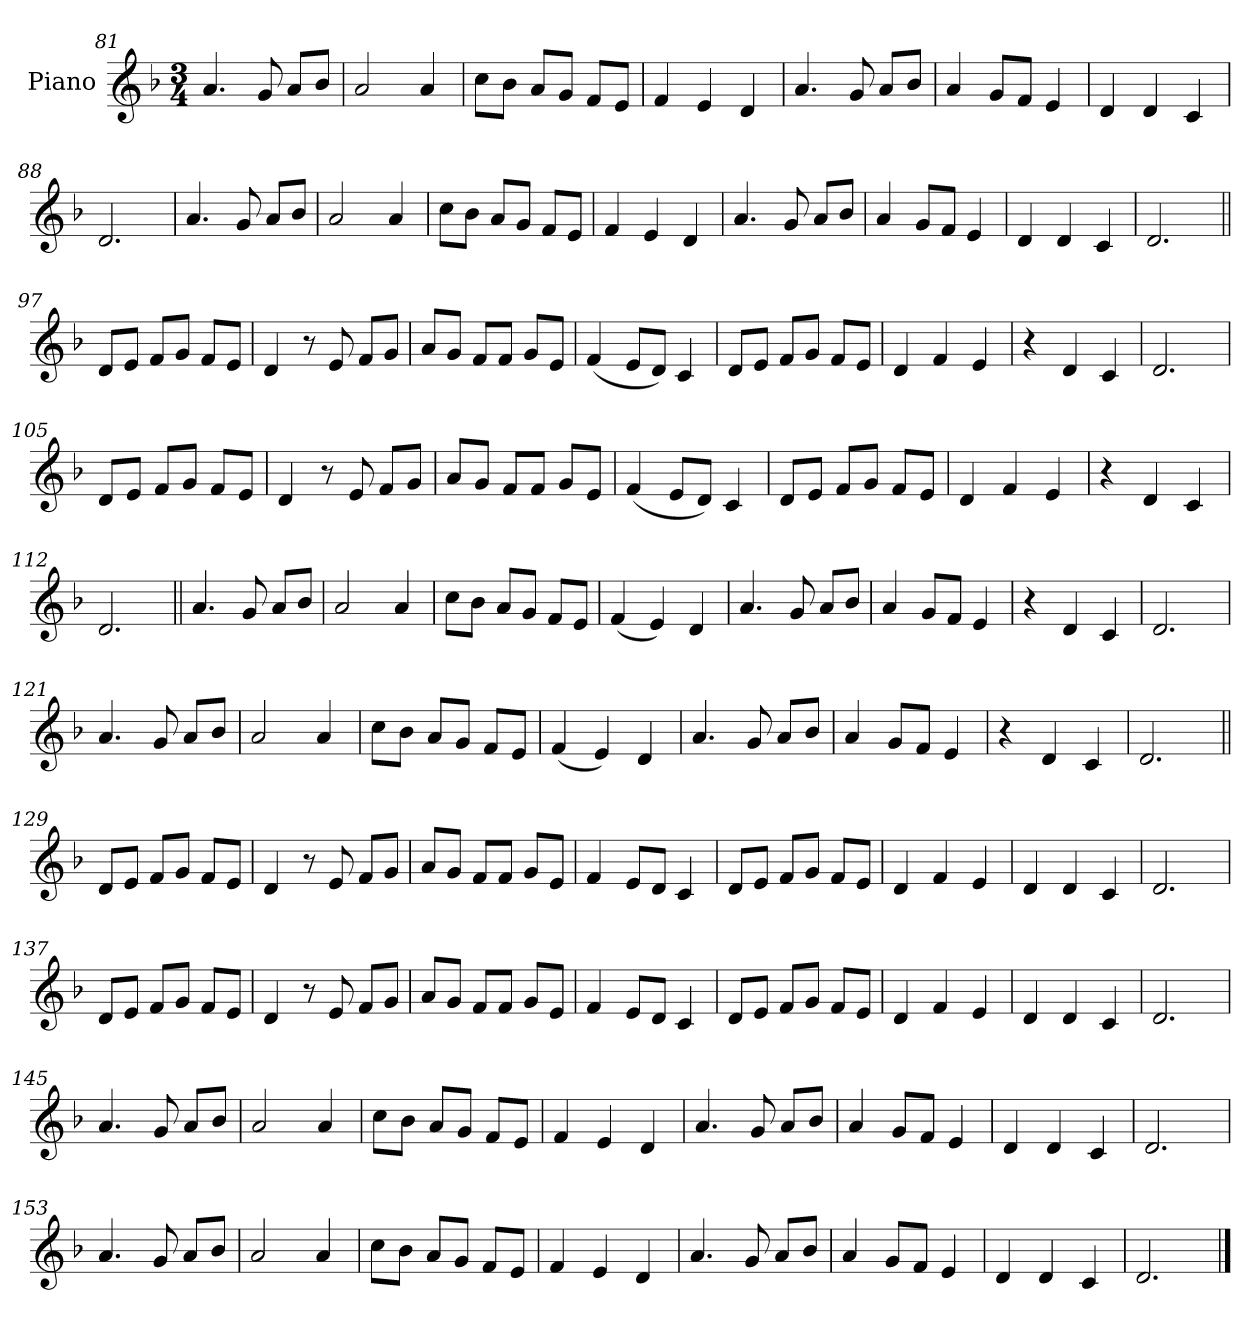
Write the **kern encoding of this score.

**kern
*part1
*staff1
*I"Piano
*I'Pno.
*clefG2
*k[b-]
*M3/4
=81
4.a
8g
8aL
8b-J
=82
2a
4a
=83
8ccL
8b-J
8aL
8gJ
8fL
8eJ
=84
4f
4e
4d
=85
4.a
8g
8aL
8b-J
=86
4a
8gL
8fJ
4e
=87
4d
4d
4c
=88
2.d
=89
4.a
8g
8aL
8b-J
=90
2a
4a
=91
8ccL
8b-J
8aL
8gJ
8fL
8eJ
=92
4f
4e
4d
=93
4.a
8g
8aL
8b-J
=94
4a
8gL
8fJ
4e
=95
4d
4d
4c
=96
2.d
=97||
8dL
8eJ
8fL
8gJ
8fL
8eJ
=98
4d
8r
8e
8fL
8gJ
=99
8aL
8gJ
8fL
8fJ
8gL
8eJ
=100
(4f
8eL
8dJ)
4c
=101
8dL
8eJ
8fL
8gJ
8fL
8eJ
=102
4d
4f
4e
=103
4r
4d
4c
=104
2.d
=105
8dL
8eJ
8fL
8gJ
8fL
8eJ
=106
4d
8r
8e
8fL
8gJ
=107
8aL
8gJ
8fL
8fJ
8gL
8eJ
=108
(4f
8eL
8dJ)
4c
=109
8dL
8eJ
8fL
8gJ
8fL
8eJ
=110
4d
4f
4e
=111
4r
4d
4c
=112
2.d
=113||
4.a
8g
8aL
8b-J
=114
2a
4a
=115
8ccL
8b-J
8aL
8gJ
8fL
8eJ
=116
(4f
4e)
4d
=117
4.a
8g
8aL
8b-J
=118
4a
8gL
8fJ
4e
=119
4r
4d
4c
=120
2.d
=121
4.a
8g
8aL
8b-J
=122
2a
4a
=123
8ccL
8b-J
8aL
8gJ
8fL
8eJ
=124
(4f
4e)
4d
=125
4.a
8g
8aL
8b-J
=126
4a
8gL
8fJ
4e
=127
4r
4d
4c
=128
2.d
=129||
8dL
8eJ
8fL
8gJ
8fL
8eJ
=130
4d
8r
8e
8fL
8gJ
=131
8aL
8gJ
8fL
8fJ
8gL
8eJ
=132
4f
8eL
8dJ
4c
=133
8dL
8eJ
8fL
8gJ
8fL
8eJ
=134
4d
4f
4e
=135
4d
4d
4c
=136
2.d
=137
8dL
8eJ
8fL
8gJ
8fL
8eJ
=138
4d
8r
8e
8fL
8gJ
=139
8aL
8gJ
8fL
8fJ
8gL
8eJ
=140
4f
8eL
8dJ
4c
=141
8dL
8eJ
8fL
8gJ
8fL
8eJ
=142
4d
4f
4e
=143
4d
4d
4c
=144
2.d
=145
4.a
8g
8aL
8b-J
=146
2a
4a
=147
8ccL
8b-J
8aL
8gJ
8fL
8eJ
=148
4f
4e
4d
=149
4.a
8g
8aL
8b-J
=150
4a
8gL
8fJ
4e
=151
4d
4d
4c
=152
2.d
=153
4.a
8g
8aL
8b-J
=154
2a
4a
=155
8ccL
8b-J
8aL
8gJ
8fL
8eJ
=156
4f
4e
4d
=157
4.a
8g
8aL
8b-J
=158
4a
8gL
8fJ
4e
=159
4d
4d
4c
=160
2.d
==
*-
